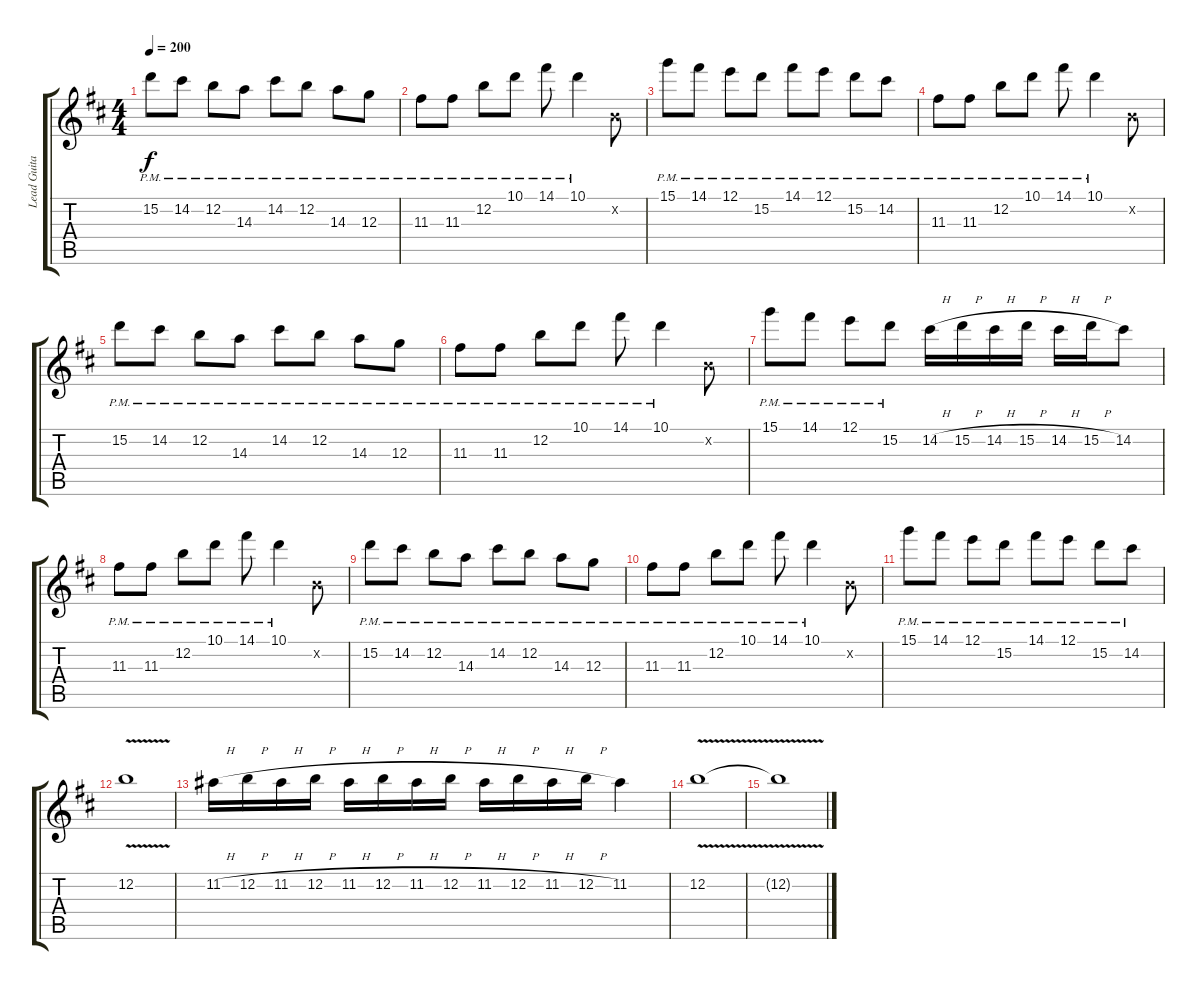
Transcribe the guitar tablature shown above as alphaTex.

\track ("Lead Guitar 2" "Lead Guita") {instrument distortionguitar}
\staff {score tabs}
\tuning (E4 B3 G3 D3 A2 E2) {hide}
\ts (4 4)
\tempo 200
\clef g2
\ks bminor
15.2{pm}.8{dy f} 14.2{pm}.8 12.2{pm}.8 14.3{pm}.8 14.2{pm}.8 12.2{pm}.8 14.3{pm}.8 12.3{pm}.8 |
11.3{pm}.8 11.3{pm}.8 12.2{pm}.8 10.1{pm}.8 14.1{pm}.8 10.1{pm}.4 0.2{x}.8 |
15.1{pm}.8 14.1{pm}.8 12.1{pm}.8 15.2{pm}.8 14.1{pm}.8 12.1{pm}.8 15.2{pm}.8 14.2{pm}.8 |
11.3{pm}.8 11.3{pm}.8 12.2{pm}.8 10.1{pm}.8 14.1{pm}.8 10.1{pm}.4 0.2{x}.8 |
15.2{pm}.8 14.2{pm}.8 12.2{pm}.8 14.3{pm}.8 14.2{pm}.8 12.2{pm}.8 14.3{pm}.8 12.3{pm}.8 |
11.3{pm}.8 11.3{pm}.8 12.2{pm}.8 10.1{pm}.8 14.1{pm}.8 10.1{pm}.4 0.2{x}.8 |
15.1{pm}.8 14.1{pm}.8 12.1{pm}.8 15.2{pm}.8 14.2{h}.16 15.2{h}.16 14.2{h}.16 15.2{h}.16 14.2{h}.16 15.2{h}.16 14.2.8 |
11.3{pm}.8 11.3{pm}.8 12.2{pm}.8 10.1{pm}.8 14.1{pm}.8 10.1{pm}.4 0.2{x}.8 |
15.2{pm}.8 14.2{pm}.8 12.2{pm}.8 14.3{pm}.8 14.2{pm}.8 12.2{pm}.8 14.3{pm}.8 12.3{pm}.8 |
11.3{pm}.8 11.3{pm}.8 12.2{pm}.8 10.1{pm}.8 14.1{pm}.8 10.1{pm}.4 0.2{x}.8 |
15.1{pm}.8 14.1{pm}.8 12.1{pm}.8 15.2{pm}.8 14.1{pm}.8 12.1{pm}.8 15.2{pm}.8 14.2{pm}.8 |
12.2{v}.1 |
11.2{h}.16 12.2{h}.16 11.2{h}.16 12.2{h}.16 11.2{h}.16 12.2{h}.16 11.2{h}.16 12.2{h}.16 11.2{h}.16 12.2{h}.16 11.2{h}.16 12.2{h}.16 11.2.4 |
12.2{v}.1 |
12.2{t}.1
